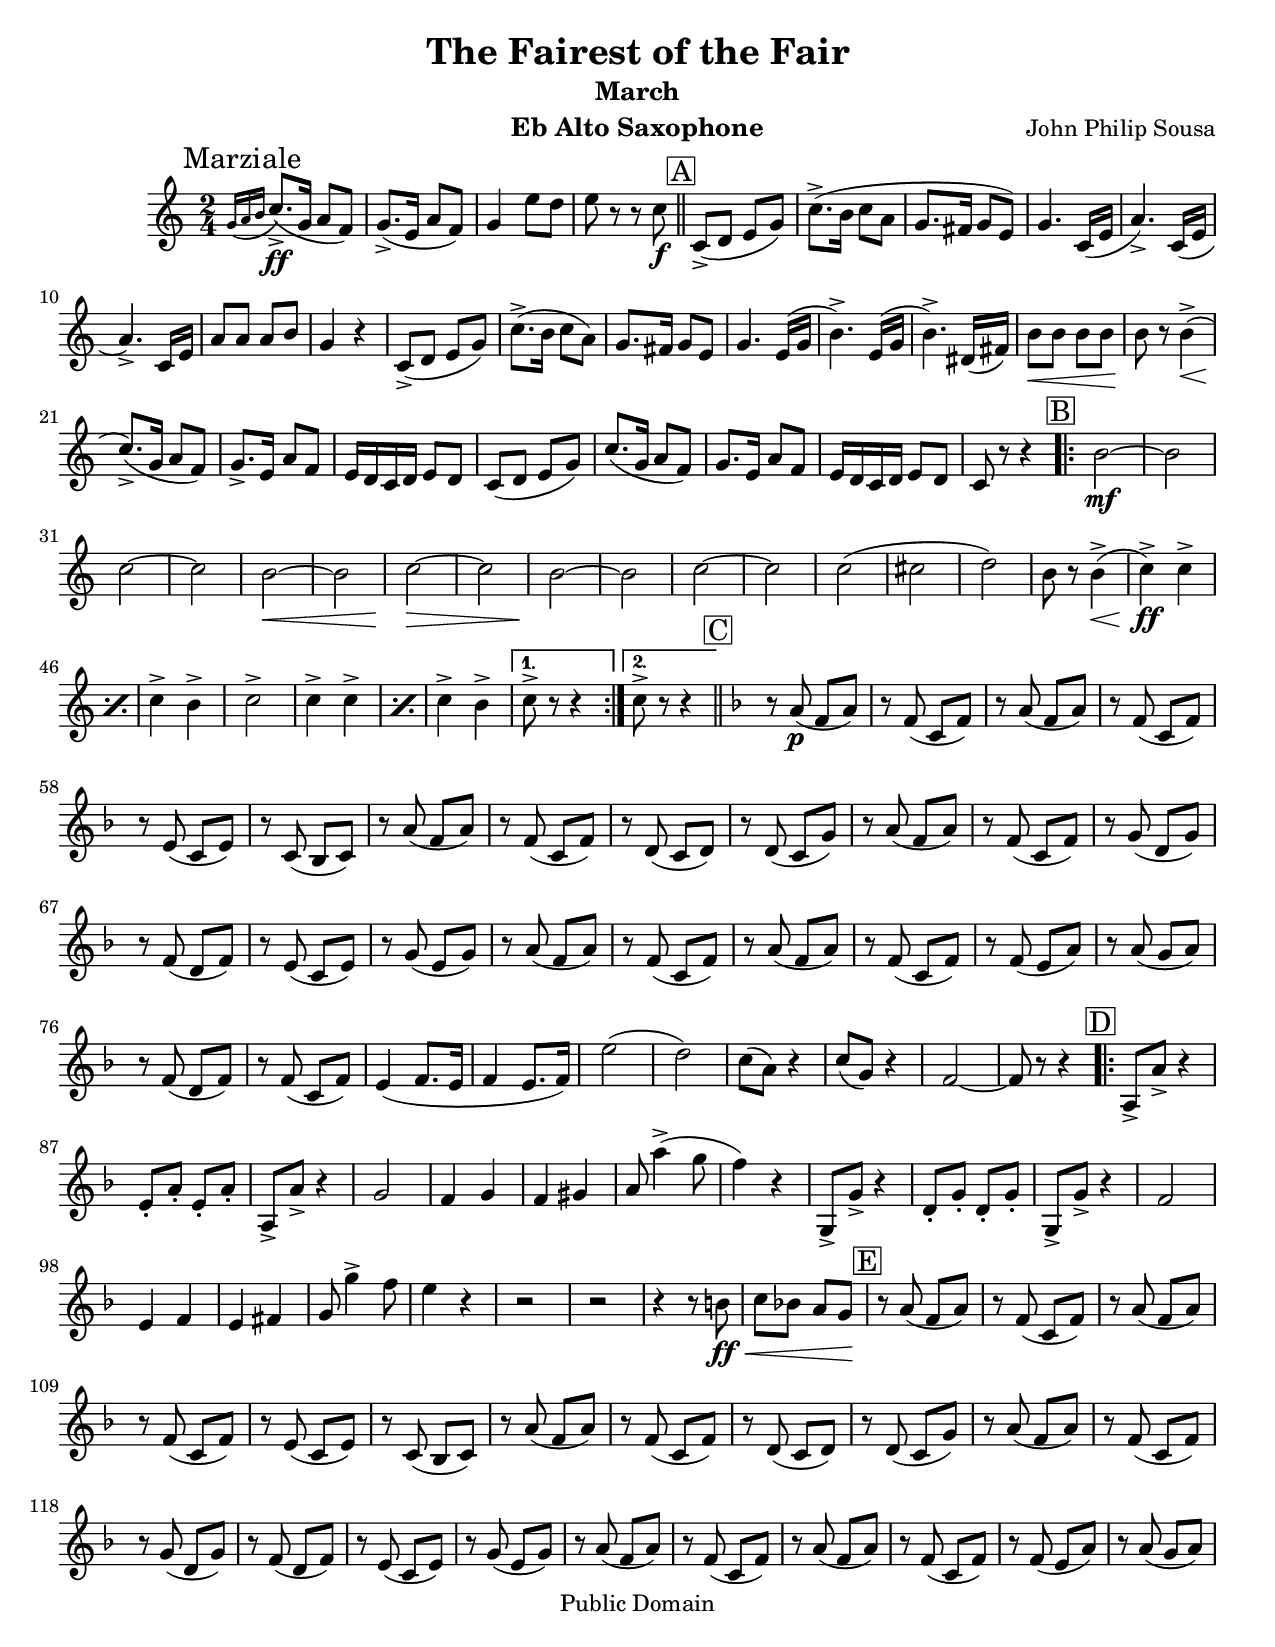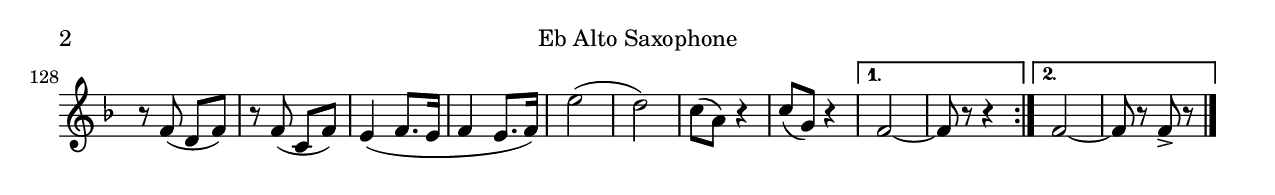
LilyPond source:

\version "2.16.2"
\include "JPSFotF.ly"

\paper {
  #(set-paper-size "letter")
}

\header {
  instrument = "Eb Alto Saxophone"
}

\score {
  \new Staff { 
    \set Staff.midiInstrument = "alto sax"
    \override Score.RehearsalMark #'break-align-symbol = #'time-signature
    \mark "Marziale"
    <<
      \rehearsalMarks
      \altoSaxophoneInEb
    >>
  }
  
  \layout {}
  \midi {
    \tempo 4 = 120
  }
}

